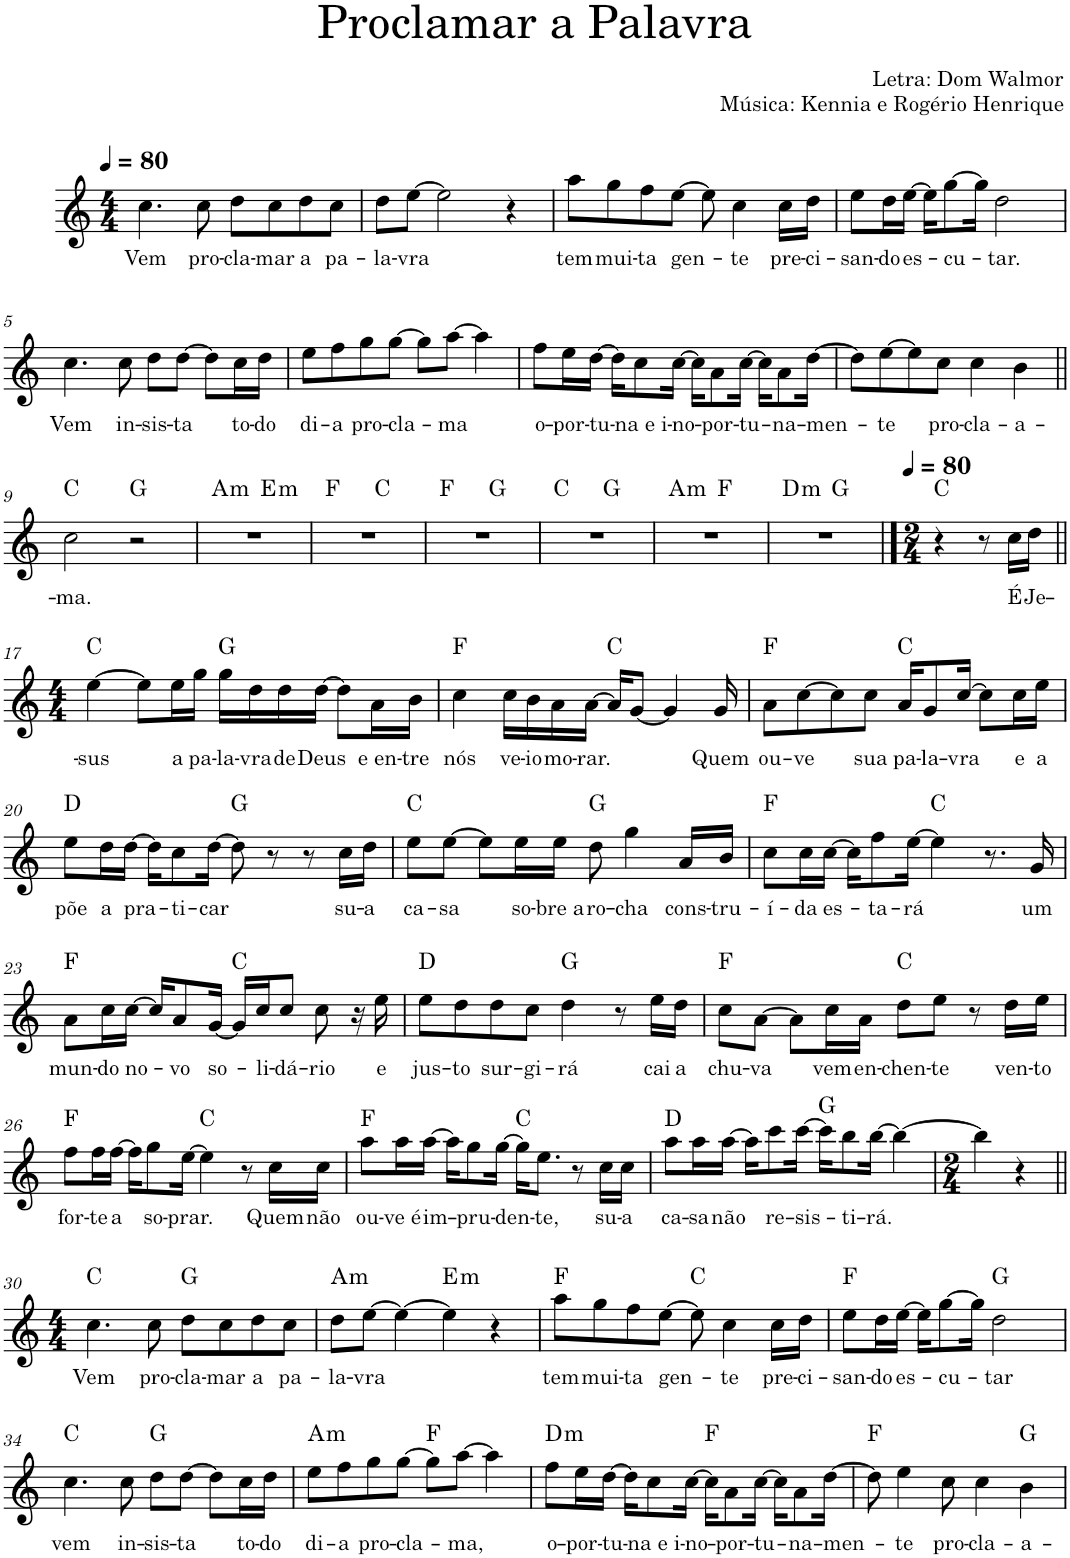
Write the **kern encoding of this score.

**kern	**text	**harte
*part1	*part1	*part1
*staff1	*staff1	*
*I"Voz	*	*
*I'Vo.	*	*
*clefG2	*	*
*k[]	*	*
*M4/4	*	*
*MM80	*	*
=1	=1	=1
!	!LO:LY:b	!
4.cc\	Vem	.
!	!LO:LY:b	!
8cc\	pro-	.
!	!LO:LY:b	!
8dd\L	-cla-	.
!	!LO:LY:b	!
8cc\	-mar	.
!	!LO:LY:b	!
8dd\	a	.
!	!LO:LY:b	!
8cc\J	pa-	.
=2	=2	=2
!	!LO:LY:b	!
8dd\L	-la-	.
!	!LO:LY:b	!
[8ee\J	-vra	.
2ee\]	.	.
4r	.	.
=3	=3	=3
!	!LO:LY:b	!
8aa\L	tem	.
!	!LO:LY:b	!
8gg\	mui-	.
!	!LO:LY:b	!
8ff\	-ta	.
!	!LO:LY:b	!
[8ee\J	gen-	.
8ee\]	.	.
!	!LO:LY:b	!
4cc\	-te	.
!	!LO:LY:b	!
16cc\LL	pre-	.
!	!LO:LY:b	!
16dd\JJ	-ci-	.
=4	=4	=4
!	!LO:LY:b	!
8ee\L	-san-	.
!	!LO:LY:b	!
16dd\L	-do	.
!	!LO:LY:b	!
[16ee\JJ	es-	.
16ee\KL]	.	.
!	!LO:LY:b	!
[8gg\	-cu-	.
16gg\Jk]	.	.
!	!LO:LY:b	!
2dd\	-tar.	.
!!LO:LB:g=z
=5	=5	=5
!	!LO:LY:b	!
4.cc\	Vem	.
!	!LO:LY:b	!
8cc\	in-	.
!	!LO:LY:b	!
8dd\L	-sis-	.
!	!LO:LY:b	!
[8dd\J	-ta	.
8dd\L]	.	.
!	!LO:LY:b	!
16cc\L	to-	.
!	!LO:LY:b	!
16dd\JJ	-do	.
=6	=6	=6
!	!LO:LY:b	!
8ee\L	di-	.
!	!LO:LY:b	!
8ff\	-a	.
!	!LO:LY:b	!
8gg\	pro-	.
!	!LO:LY:b	!
[8gg\J	-cla-	.
8gg\L]	.	.
!	!LO:LY:b	!
[8aa\J	-ma	.
4aa\]	.	.
=7	=7	=7
!	!LO:LY:b	!
8ff\L	o-	.
!	!LO:LY:b	!
16ee\L	-por-	.
!	!LO:LY:b	!
[16dd\JJ	-tu-	.
16dd\KL]	.	.
!	!LO:LY:b	!
8cc\	-na e i-	.
!	!LO:LY:b	!
[16cc\Jk	-no-	.
16cc\KL]	.	.
!	!LO:LY:b	!
8a\	-por-	.
!	!LO:LY:b	!
[16cc\Jk	-tu-	.
16cc\KL]	.	.
!	!LO:LY:b	!
8a\	-na-	.
!	!LO:LY:b	!
[16dd\Jk	-men-	.
=8	=8	=8
8dd\L]	.	.
!	!LO:LY:b	!
[8ee\	-te	.
8ee\]	.	.
!	!LO:LY:b	!
8cc\J	pro-	.
!	!LO:LY:b	!
4cc\	-cla-	.
!	!LO:LY:b	!
4b\	-a-	.
!!LO:LB:g=z
=9||	=9||	=9||
!	!LO:LY:b	!
2cc\	-ma.	C:maj
2r	.	G:maj
=10	=10	=10
!	!	!LO:H:kt=m
*^	*	*
1r	2ryy	.	A:min
!	!	!	!LO:H:kt=m
.	2ryy	.	E:min
=11	=11	=11	=11
1r	2ryy	.	F:maj
.	2ryy	.	C:maj
=12	=12	=12	=12
1r	2ryy	.	F:maj
.	2ryy	.	G:maj
=13	=13	=13	=13
1r	2ryy	.	C:maj
.	2ryy	.	G:maj
=14	=14	=14	=14
!	!	!	!LO:H:kt=m
1r	2ryy	.	A:min
.	2ryy	.	F:maj
=15	=15	=15	=15
!	!	!	!LO:H:kt=m
1r	2ryy	.	D:min
.	2ryy	.	G:maj
*v	*v	*	*
==16	==16	==16
*M2/4	*	*
*MM80	*	*
4r	.	C:maj
8r	.	.
!	!LO:LY:b	!
16cc\LL	É	.
!	!LO:LY:b	!
16dd\JJ	Je-	.
!!LO:LB:g=z
=17||	=17||	=17||
*M4/4	*	*
!	!LO:LY:b	!
[4ee\	-sus	C:maj
8ee\L]	.	.
!	!LO:LY:b	!
16ee\L	a	.
!	!LO:LY:b	!
16gg\JJ	pa-	.
!	!LO:LY:b	!
16gg\LL	-la-	G:maj
!	!LO:LY:b	!
16dd\	-vra	.
!	!LO:LY:b	!
16dd\	de	.
!	!LO:LY:b	!
[16dd\JJ	Deus	.
8dd\L]	.	.
!	!LO:LY:b	!
16a\L	e en-	.
!	!LO:LY:b	!
16b\JJ	-tre	.
=18	=18	=18
!	!LO:LY:b	!
4cc\	nós	F:maj
!	!LO:LY:b	!
16cc\LL	ve-	.
!	!LO:LY:b	!
16b\	-io	.
!	!LO:LY:b	!
16a\	mo-	.
!	!LO:LY:b	!
[16a\JJ	-rar.	.
16a/KL]	.	C:maj
[8g/J	.	.
4g/]	.	.
!	!LO:LY:b	!
16g/	Quem	.
=19	=19	=19
!	!LO:LY:b	!
8a\L	ou-	F:maj
!	!LO:LY:b	!
[8cc\	-ve	.
8cc\]	.	.
!	!LO:LY:b	!
8cc\J	sua	.
!	!LO:LY:b	!
16a/KL	pa-	C:maj
!	!LO:LY:b	!
8g/	-la-	.
!	!LO:LY:b	!
[16cc/Jk	-vra	.
8cc\L]	.	.
!	!LO:LY:b	!
16cc\L	e	.
!	!LO:LY:b	!
16ee\JJ	a	.
!!LO:LB:g=z
=20	=20	=20
!	!LO:LY:b	!
8ee\L	põe	D:maj
!	!LO:LY:b	!
16dd\L	a	.
!	!LO:LY:b	!
[16dd\JJ	pra-	.
16dd\KL]	.	.
!	!LO:LY:b	!
8cc\	-ti-	.
!	!LO:LY:b	!
[16dd\Jk	-car	.
8dd\]	.	G:maj
8r	.	.
8r	.	.
!	!LO:LY:b	!
16cc\LL	su-	.
!	!LO:LY:b	!
16dd\JJ	-a	.
=21	=21	=21
!	!LO:LY:b	!
8ee\L	ca-	C:maj
!	!LO:LY:b	!
[8ee\J	-sa	.
8ee\L]	.	.
!	!LO:LY:b	!
16ee\L	so-	.
!	!LO:LY:b	!
16ee\JJ	-bre a	.
!	!LO:LY:b	!
8dd\	ro-	G:maj
!	!LO:LY:b	!
4gg\	-cha	.
!	!LO:LY:b	!
16a/LL	cons-	.
!	!LO:LY:b	!
16b/JJ	-tru-	.
=22	=22	=22
!	!LO:LY:b	!
8cc\L	-í-	F:maj
!	!LO:LY:b	!
16cc\L	-da	.
!	!LO:LY:b	!
[16cc\JJ	es-	.
16cc\KL]	.	.
!	!LO:LY:b	!
8ff\	-ta-	.
!	!LO:LY:b	!
[16ee\Jk	-rá	.
4ee\]	.	C:maj
8.r	.	.
!	!LO:LY:b	!
16g/	um	.
!!LO:LB:g=z
=23	=23	=23
!	!LO:LY:b	!
8a\L	mun-	F:maj
!	!LO:LY:b	!
16cc\L	-do	.
!	!LO:LY:b	!
[16cc\JJ	no-	.
16cc/KL]	.	.
!	!LO:LY:b	!
8a/	-vo	.
!	!LO:LY:b	!
[16g/Jk	so-	.
16g/LL]	.	C:maj
!	!LO:LY:b	!
16cc/J	-li-	.
!	!LO:LY:b	!
8cc/J	-dá-	.
!	!LO:LY:b	!
8cc\	-rio	.
16r	.	.
!	!LO:LY:b	!
16ee\	e	.
=24	=24	=24
!	!LO:LY:b	!
8ee\L	jus-	D:maj
!	!LO:LY:b	!
8dd\	-to	.
!	!LO:LY:b	!
8dd\	sur-	.
!	!LO:LY:b	!
8cc\J	-gi-	.
!	!LO:LY:b	!
4dd\	-rá	G:maj
8r	.	.
!	!LO:LY:b	!
16ee\LL	cai	.
!	!LO:LY:b	!
16dd\JJ	a	.
=25	=25	=25
!	!LO:LY:b	!
8cc\L	chu-	F:maj
!	!LO:LY:b	!
[8a\J	-va	.
8a\L]	.	.
!	!LO:LY:b	!
16cc\L	vem	.
!	!LO:LY:b	!
16a\JJ	en-	.
!	!LO:LY:b	!
8dd\L	-chen-	C:maj
!	!LO:LY:b	!
8ee\J	-te	.
8r	.	.
!	!LO:LY:b	!
16dd\LL	ven-	.
!	!LO:LY:b	!
16ee\JJ	-to	.
!!LO:LB:g=z
=26	=26	=26
!	!LO:LY:b	!
8ff\L	for-	F:maj
!	!LO:LY:b	!
16ff\L	-te	.
!	!LO:LY:b	!
[16ff\JJ	a	.
16ff\KL]	.	.
!	!LO:LY:b	!
8gg\	so-	.
!	!LO:LY:b	!
[16ee\Jk	-prar.	.
4ee\]	.	C:maj
8r	.	.
!	!LO:LY:b	!
16cc\LL	Quem	.
!	!LO:LY:b	!
16cc\JJ	não	.
=27	=27	=27
!	!LO:LY:b	!
8aa\L	ou-	F:maj
!	!LO:LY:b	!
16aa\L	-ve é	.
!	!LO:LY:b	!
[16aa\JJ	im-	.
16aa\KL]	.	.
!	!LO:LY:b	!
8gg\	-pru-	.
!	!LO:LY:b	!
[16gg\Jk	-den-	.
16gg\KL]	.	C:maj
!	!LO:LY:b	!
8.ee\J	-te,	.
8r	.	.
!	!LO:LY:b	!
16cc\LL	su-	.
!	!LO:LY:b	!
16cc\JJ	-a	.
=28	=28	=28
!	!LO:LY:b	!
8aa\L	ca-	D:maj
!	!LO:LY:b	!
16aa\L	-sa	.
!	!LO:LY:b	!
[16aa\JJ	não	.
16aa\KL]	.	.
!	!LO:LY:b	!
8ccc\	re-	.
!	!LO:LY:b	!
[16ccc\Jk	-sis-	.
16ccc\KL]	.	G:maj
!	!LO:LY:b	!
8bb\	-ti-	.
!	!LO:LY:b	!
[16bb\Jk	-rá.	.
4bb\_	.	.
=29	=29	=29
*M2/4	*	*
4bb\]	.	.
4r	.	.
!!LO:LB:g=z
=30||	=30||	=30||
*M4/4	*	*
!	!LO:LY:b	!
4.cc\	Vem	C:maj
!	!LO:LY:b	!
8cc\	pro-	.
!	!LO:LY:b	!
8dd\L	-cla-	G:maj
!	!LO:LY:b	!
8cc\	-mar	.
!	!LO:LY:b	!
8dd\	a	.
!	!LO:LY:b	!
8cc\J	pa-	.
=31	=31	=31
!	!LO:LY:b	!LO:H:kt=m
8dd\L	-la-	A:min
!	!LO:LY:b	!
[8ee\J	-vra	.
4ee\_	.	.
!	!	!LO:H:kt=m
4ee\]	.	E:min
4r	.	.
=32	=32	=32
!	!LO:LY:b	!
8aa\L	tem	F:maj
!	!LO:LY:b	!
8gg\	mui-	.
!	!LO:LY:b	!
8ff\	-ta	.
!	!LO:LY:b	!
[8ee\J	gen-	.
8ee\]	.	C:maj
!	!LO:LY:b	!
4cc\	-te	.
!	!LO:LY:b	!
16cc\LL	pre-	.
!	!LO:LY:b	!
16dd\JJ	-ci-	.
=33	=33	=33
!	!LO:LY:b	!
8ee\L	-san-	F:maj
!	!LO:LY:b	!
16dd\L	-do	.
!	!LO:LY:b	!
[16ee\JJ	es-	.
16ee\KL]	.	.
!	!LO:LY:b	!
[8gg\	-cu-	.
16gg\Jk]	.	.
!	!LO:LY:b	!
2dd\	-tar	G:maj
!!LO:LB:g=z
=34	=34	=34
!	!LO:LY:b	!
4.cc\	vem	C:maj
!	!LO:LY:b	!
8cc\	in-	.
!	!LO:LY:b	!
8dd\L	-sis-	G:maj
!	!LO:LY:b	!
[8dd\J	-ta	.
8dd\L]	.	.
!	!LO:LY:b	!
16cc\L	to-	.
!	!LO:LY:b	!
16dd\JJ	-do	.
=35	=35	=35
!	!LO:LY:b	!LO:H:kt=m
8ee\L	di-	A:min
!	!LO:LY:b	!
8ff\	-a	.
!	!LO:LY:b	!
8gg\	pro-	.
!	!LO:LY:b	!
[8gg\J	-cla-	.
8gg\L]	.	F:maj
!	!LO:LY:b	!
[8aa\J	-ma,	.
4aa\]	.	.
=36	=36	=36
!	!LO:LY:b	!LO:H:kt=m
8ff\L	o-	D:min
!	!LO:LY:b	!
16ee\L	-por-	.
!	!LO:LY:b	!
[16dd\JJ	-tu-	.
16dd\KL]	.	.
!	!LO:LY:b	!
8cc\	-na e i-	.
!	!LO:LY:b	!
[16cc\Jk	-no-	.
16cc\KL]	.	F:maj
!	!LO:LY:b	!
8a\	-por-	.
!	!LO:LY:b	!
[16cc\Jk	-tu-	.
16cc\KL]	.	.
!	!LO:LY:b	!
8a\	-na-	.
!	!LO:LY:b	!
[16dd\Jk	-men-	.
=37	=37	=37
8dd\]	.	F:maj
!	!LO:LY:b	!
4ee\	-te	.
!	!LO:LY:b	!
8cc\	pro-	.
!	!LO:LY:b	!
4cc\	-cla-	.
!	!LO:LY:b	!
4b\	-a-	G:maj
=	=	=
*-	*-	*-
